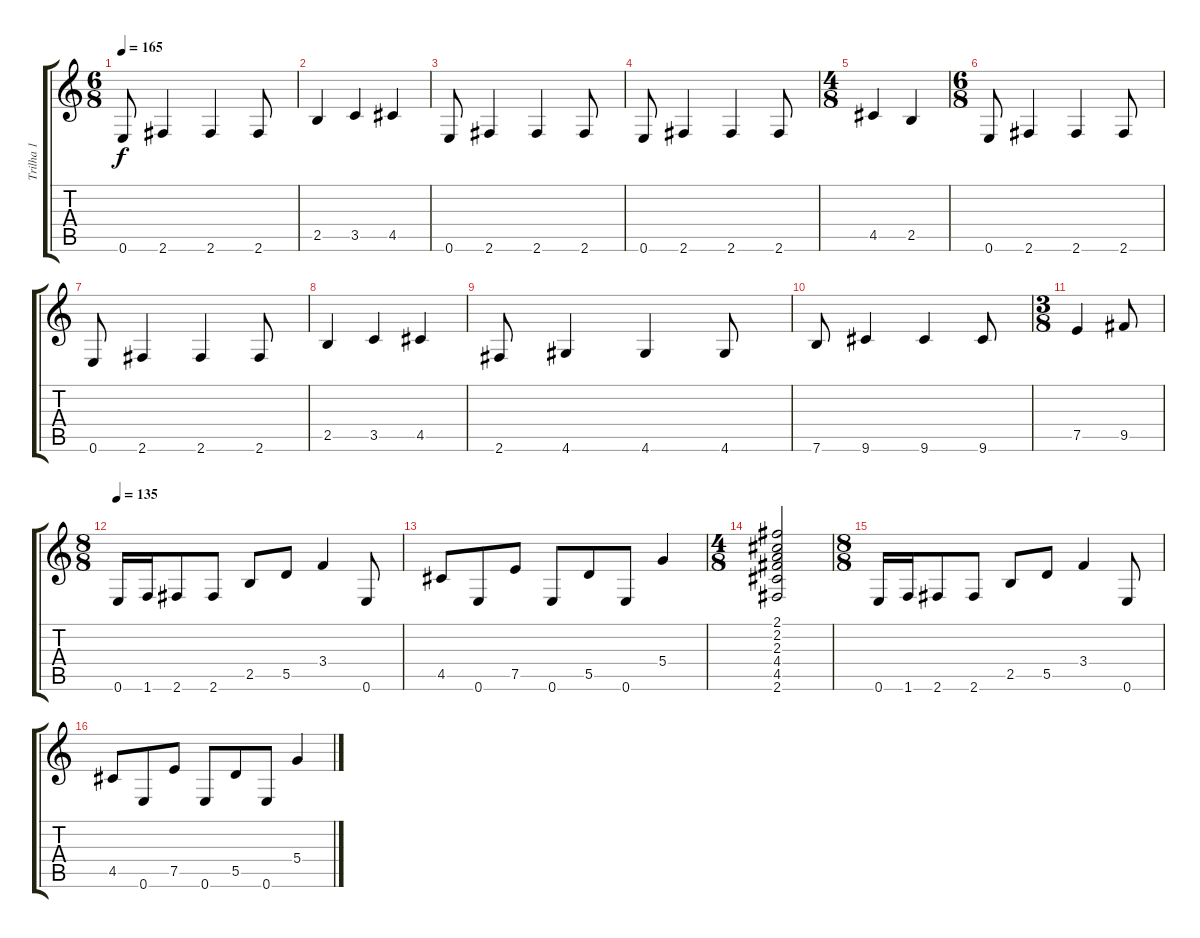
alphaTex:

\track ("Trilha 1" "Trilha 1") {instrument distortionguitar}
\staff {score tabs}
\tuning (E4 B3 G3 D3 A2 E2) {hide}
\ts (6 8)
\tempo 165
\clef g2
\ks c
0.6.8{dy f} 2.6.4 2.6.4 2.6.8 |
2.5.4 3.5.4 4.5.4 |
0.6.8 2.6.4 2.6.4 2.6.8 |
0.6.8 2.6.4 2.6.4 2.6.8 |
\ts (4 8)
4.5.4 2.5.4 |
\ts (6 8)
0.6.8 2.6.4 2.6.4 2.6.8 |
0.6.8 2.6.4 2.6.4 2.6.8 |
2.5.4 3.5.4 4.5.4 |
2.6.8 4.6.4 4.6.4 4.6.8 |
7.6.8 9.6.4 9.6.4 9.6.8 |
\ts (3 8)
7.5.4 9.5.8 |
\ts (8 8)
\tempo 135
0.6.16 1.6.16 2.6.8 2.6.8 2.5.8 5.5.8 3.4.4 0.6.8 |
4.5.8 0.6.8 7.5.8 0.6.8 5.5.8 0.6.8 5.4.4 |
\ts (4 8)
(2.1 2.2 2.3 4.4 4.5 2.6).2 |
\ts (8 8)
0.6.16 1.6.16 2.6.8 2.6.8 2.5.8 5.5.8 3.4.4 0.6.8 |
4.5.8 0.6.8 7.5.8 0.6.8 5.5.8 0.6.8 5.4.4
